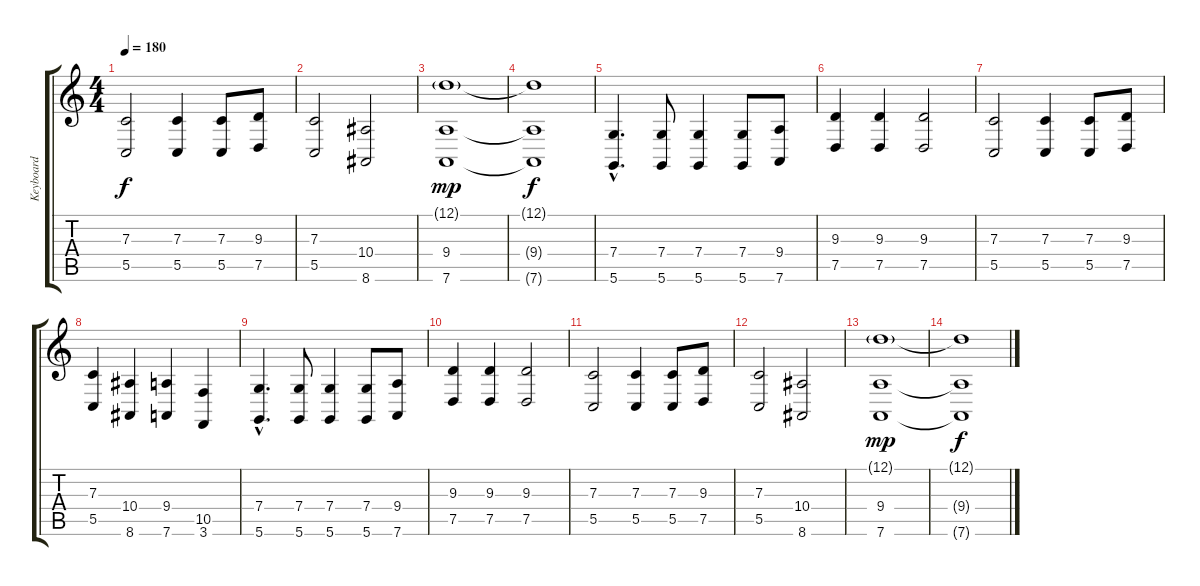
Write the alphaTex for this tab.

\track ("Keyboard" "Keyboard") {instrument shanai}
\staff {score tabs}
\tuning (D4 A3 F3 C3 G2 D2) {hide}
\ts (4 4)
\tempo 180
\clef g2
\ks c
(7.3 5.5).2{dy f} (7.3 5.5).4 (7.3 5.5).8 (9.3 7.5).8 |
(7.3 5.5).2 (10.4 8.6).2 |
(12.1{g} 9.4 7.6).1{dy mp} |
(12.1{t} 9.4{t} 7.6{t}).1{dy f} |
(7.4{hac} 5.6{hac}).4{d} (7.4 5.6).8 (7.4 5.6).4 (7.4 5.6).8 (9.4 7.6).8 |
(9.3 7.5).4 (9.3 7.5).4 (9.3 7.5).2 |
(7.3 5.5).2 (7.3 5.5).4 (7.3 5.5).8 (9.3 7.5).8 |
(7.3 5.5).4 (10.4 8.6).4 (9.4 7.6).4 (10.5 3.6).4 |
(7.4{hac} 5.6{hac}).4{d} (7.4 5.6).8 (7.4 5.6).4 (7.4 5.6).8 (9.4 7.6).8 |
(9.3 7.5).4 (9.3 7.5).4 (9.3 7.5).2 |
(7.3 5.5).2 (7.3 5.5).4 (7.3 5.5).8 (9.3 7.5).8 |
(7.3 5.5).2 (10.4 8.6).2 |
(12.1{g} 9.4 7.6).1{dy mp} |
(12.1{t} 9.4{t} 7.6{t}).1{dy f}
